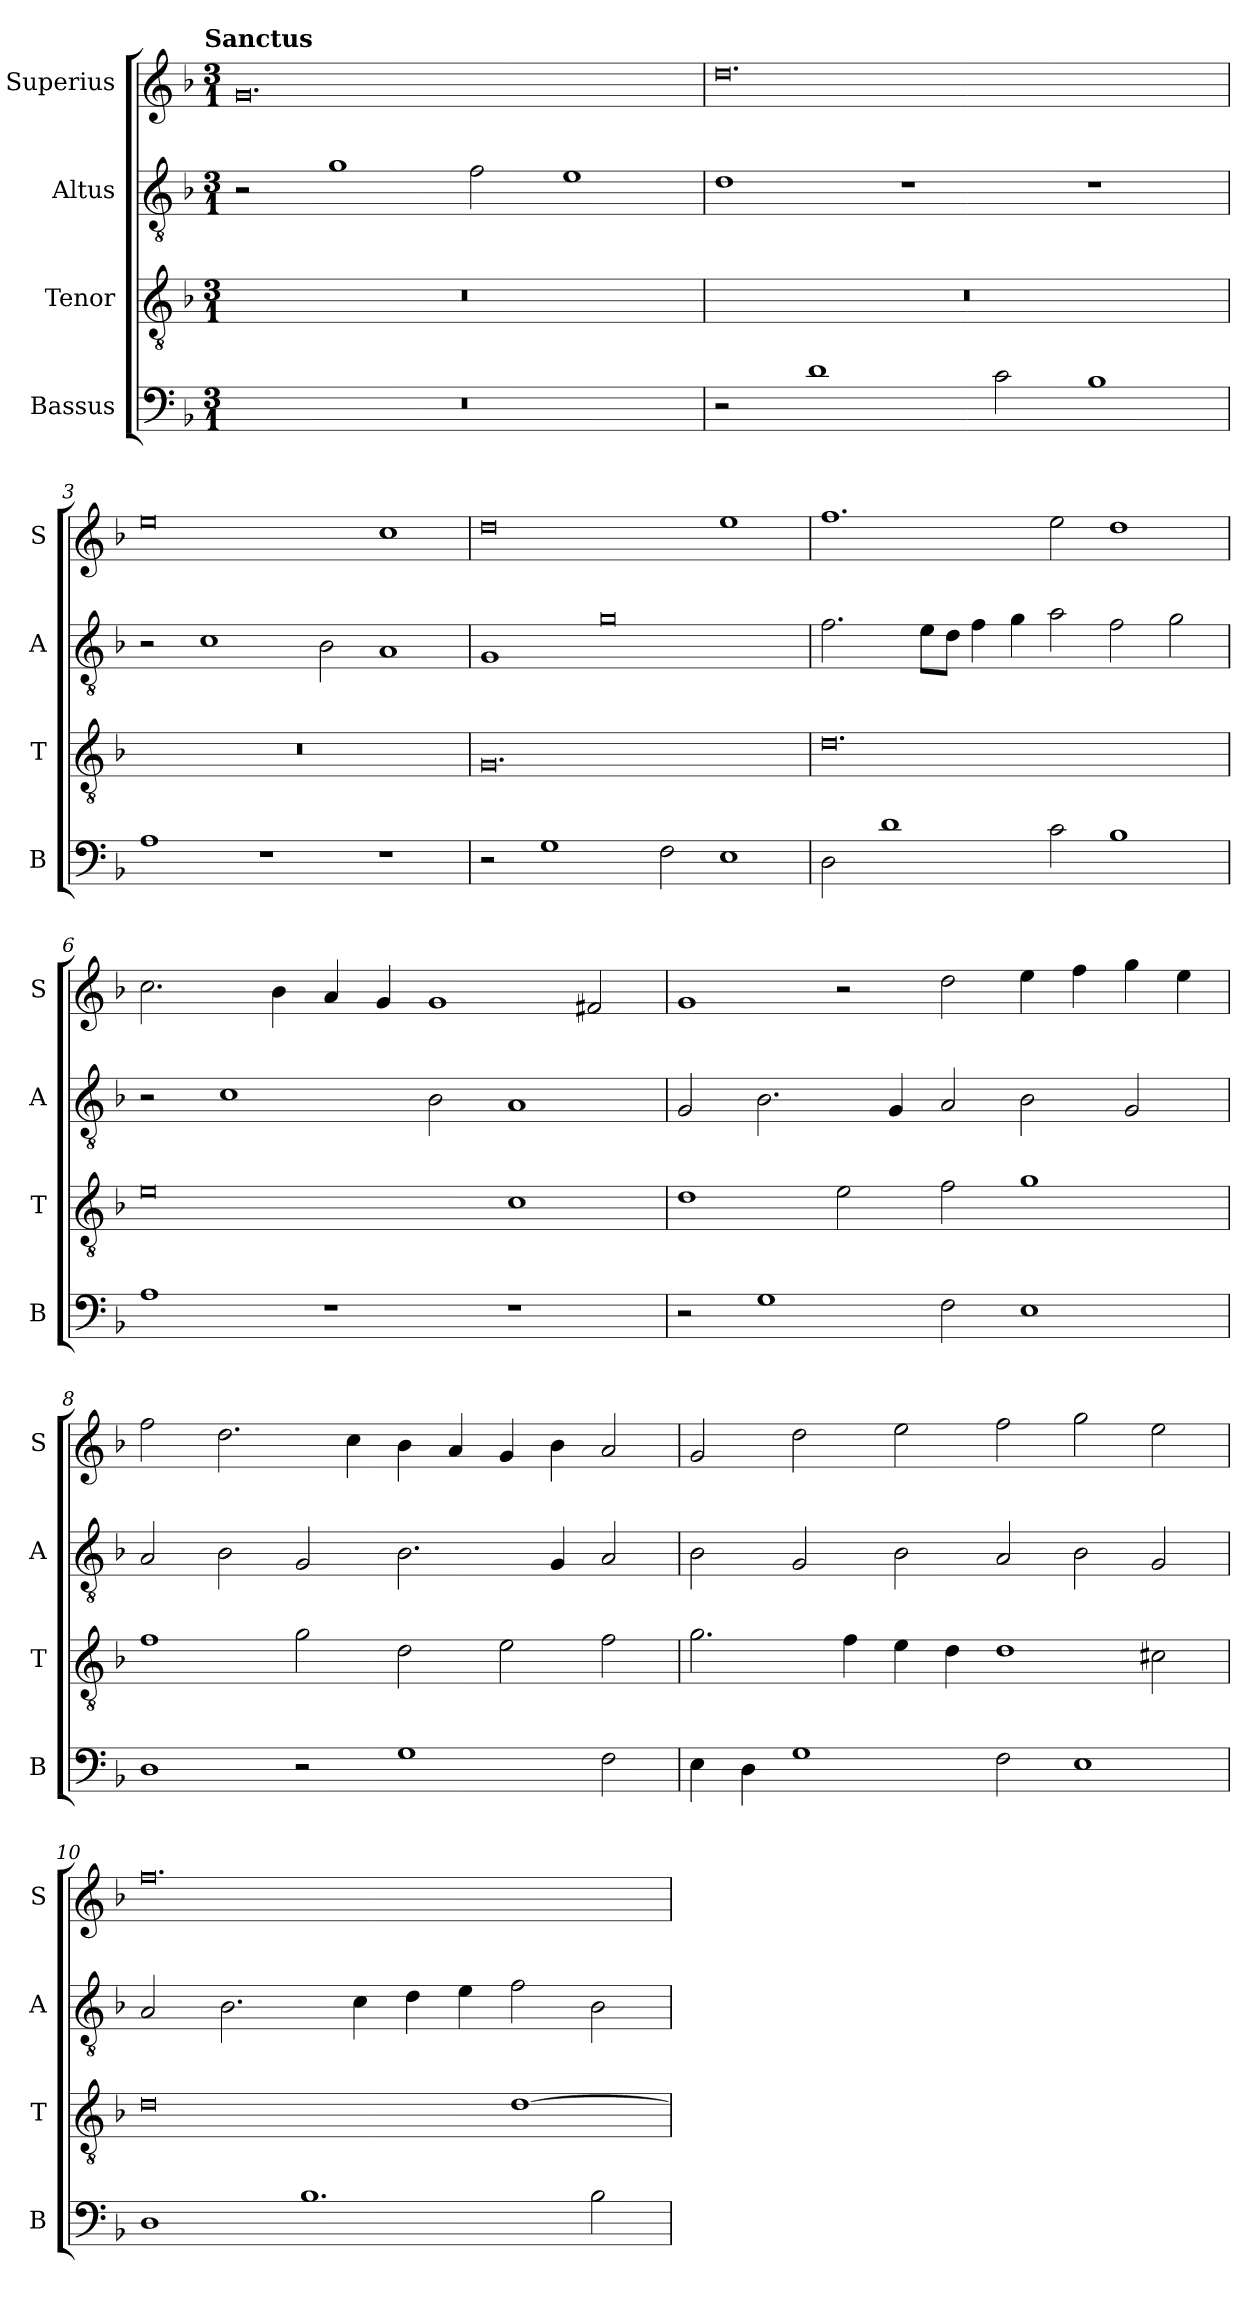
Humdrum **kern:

**kern	**kern	**kern	**kern
*part4	*part3	*part2	*part1
*staff4	*staff3	*staff2	*staff1
*I"Bassus	*I"Tenor	*I"Altus	*I"Superius
*I'B	*I'T	*I'A	*I'S
*clefF4	*clefGv2	*clefGv2	*clefG2
*k[b-]	*k[b-]	*k[b-]	*k[b-]
!!LO:TX:omd:t=Sanctus
*M3/1	*M3/1	*M3/1	*M3/1
=1	=1	=1	=1
0.r	0.r	2r	0.g
.	.	1g	.
.	.	2f\	.
.	.	1e	.
=2	=2	=2	=2
2r	0.r	1d	0.dd
1d	.	.	.
.	.	1r	.
2c\	.	.	.
1B-	.	1r	.
=3	=3	=3	=3
1A	0.r	2r	0ee
.	.	1c	.
1r	.	.	.
.	.	2B-\	.
1r	.	1A	1cc
=4	=4	=4	=4
2r	0.G	1G	0dd
1G	.	.	.
.	.	0g	.
2F\	.	.	.
1E	.	.	1ee
=5	=5	=5	=5
2D\	0.d	2.f\	1.ff
1d	.	.	.
.	.	8e\L	.
.	.	8d\J	.
.	.	4f\	.
.	.	4g\	.
2c\	.	2a\	2ee\
1B-	.	2f\	1dd
.	.	2g\	.
=6	=6	=6	=6
1A	0e	2r	2.cc\
.	.	1c	.
.	.	.	4b-\
1r	.	.	4a/
.	.	.	4g/
.	.	2B-\	1g
1r	1c	1A	.
.	.	.	2f#X/
=7	=7	=7	=7
2r	1d	2G/	1g
1G	.	2.B-\	.
.	2e\	.	2r
.	.	4G/	.
2F\	2f\	2A/	2dd\
1E	1g	2B-\	4ee\
.	.	.	4ff\
.	.	2G/	4gg\
.	.	.	4ee\
=8	=8	=8	=8
1D	1f	2A/	2ff\
.	.	2B-\	2.dd\
2r	2g\	2G/	.
.	.	.	4cc\
1G	2d\	2.B-\	4b-\
.	.	.	4a/
.	2e\	.	4g/
.	.	4G/	4b-\
2F\	2f\	2A/	2a/
=9	=9	=9	=9
4E\	2.g\	2B-\	2g/
4D\	.	.	.
1G	.	2G/	2dd\
.	4f\	.	.
.	4e\	2B-\	2ee\
.	4d\	.	.
2F\	1d	2A/	2ff\
1E	.	2B-\	2gg\
.	2c#X\	2G/	2ee\
=10	=10	=10	=10
1D	0d	2A/	0.ff
.	.	2.B-\	.
1.B-	.	.	.
.	.	4c\	.
.	.	4d\	.
.	.	4e\	.
.	[1d	2f\	.
2B-\	.	2B-\	.
=	=	=	=
*-	*-	*-	*-
